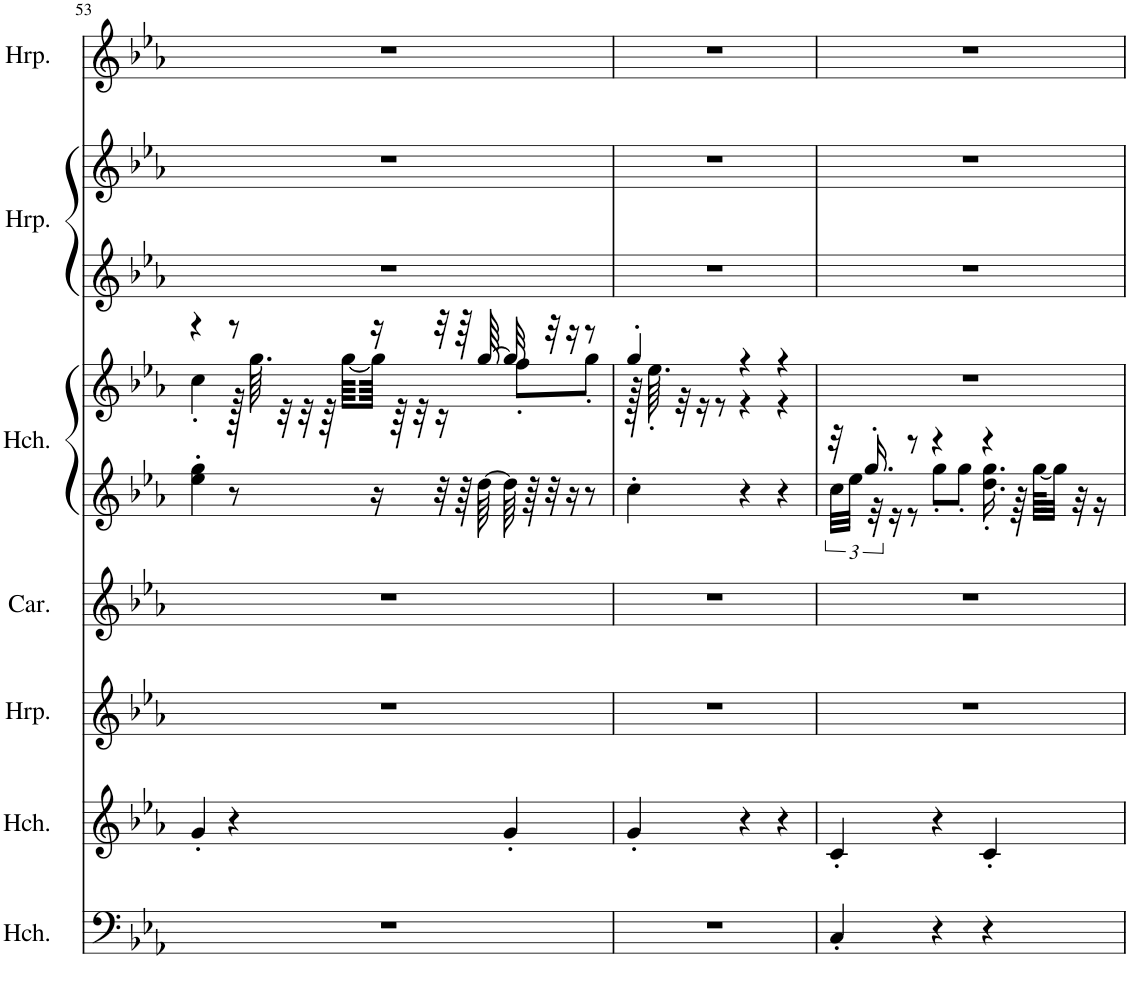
**kern	**kern	**kern	**kern	**kern	**kern	**kern	**kern	**kern
*part7	*part6	*part5	*part4	*part3	*part3	*part2	*part2	*part1
*staff9	*staff8	*staff7	*staff6	*staff5	*staff4	*staff3	*staff2	*staff1
*I"羽管键琴, HARPSILEFT	*I"羽管键琴, HARPSIRIGHT	*I"竖琴, HARPRIGHT	*I"钟琴, bell	*I"羽管键琴, HARPSI	*	*I"竖琴, HARPCTR	*	*I"竖琴, HARPLEFT
*	*	*I'Hrp.	*	*	*	*I'Hrp.	*	*I'Hrp.
!!LO:PB:g=z
*clefF4	*clefG2	*clefG2	*clefG2	*clefG2	*clefG2	*clefG2	*clefG2	*clefG2
*k[b-e-a-]	*k[b-e-a-]	*k[b-e-a-]	*k[b-e-a-]	*k[b-e-a-]	*k[b-e-a-]	*k[b-e-a-]	*k[b-e-a-]	*k[b-e-a-]
*M3/4	*M3/4	*M3/4	*M3/4	*M3/4	*M3/4	*M3/4	*M3/4	*M3/4
=53	=53	=53	=53	=53	=53	=53	=53	=53
*	*	*	*	*	*^	*	*	*
2.r	4g'/	2.r	2.r	4ee-\' 4gg\'	4r	4cc'\	2.r	2.r	2.r
.	4r	.	.	8r	8r	128r	.	.	.
.	.	.	.	.	.	64.gg\	.	.	.
.	.	.	.	.	.	32r	.	.	.
.	.	.	.	.	.	32r	.	.	.
.	.	.	.	.	.	64r	.	.	.
.	.	.	.	.	.	[64gg\LLLL	.	.	.
.	.	.	.	16r	16r	64gg\JJJJ]	.	.	.
.	.	.	.	.	.	64r	.	.	.
.	.	.	.	.	.	32r	.	.	.
.	.	.	.	32r	32r	16r	.	.	.
.	.	.	.	64r	64r	.	.	.	.
.	.	.	.	[64dd\	[64gg/	.	.	.	.
.	4g'/	.	.	64dd\]	32gg/]	8ff'\L	.	.	.
.	.	.	.	64r	.	.	.	.	.
.	.	.	.	32r	32r	.	.	.	.
.	.	.	.	16r	16r	.	.	.	.
.	.	.	.	8r	8r	8gg'\J	.	.	.
=54	=54	=54	=54	=54	=54	=54	=54	=54	=54
2.r	4g'/	2.r	2.r	4cc'\	4gg'/	128r	2.r	2.r	2.r
.	.	.	.	.	.	64.ee-'\	.	.	.
.	.	.	.	.	.	32r	.	.	.
.	.	.	.	.	.	16r	.	.	.
.	.	.	.	.	.	8r	.	.	.
.	4r	.	.	4r	4r	4r	.	.	.
.	4r	.	.	4r	4r	4r	.	.	.
*	*	*	*	*	*v	*v	*	*	*
=55	=55	=55	=55	=55	=55	=55	=55	=55
*	*	*	*	*^	*	*	*	*
4C'/	4c'/	2.r	2.r	32r	48cc\LLL	2.r	2.r	2.r	2.r
.	.	.	.	.	48ee-\JJJ	.	.	.	.
.	.	.	.	16.gg'/	.	.	.	.	.
.	.	.	.	.	48r	.	.	.	.
.	.	.	.	.	16r	.	.	.	.
.	.	.	.	8r	8r	.	.	.	.
4r	4r	.	.	4r	8gg'\L	.	.	.	.
.	.	.	.	.	8gg'\J	.	.	.	.
4r	4c'/	.	.	4r	16.dd\' 16.gg\'	.	.	.	.
.	.	.	.	.	64r	.	.	.	.
.	.	.	.	.	[64gg\KLLL	.	.	.	.
.	.	.	.	.	32gg\JJJ]	.	.	.	.
.	.	.	.	.	32r	.	.	.	.
.	.	.	.	.	16r	.	.	.	.
*	*	*	*	*v	*v	*	*	*	*
=	=	=	=	=	=	=	=	=
*-	*-	*-	*-	*-	*-	*-	*-	*-
